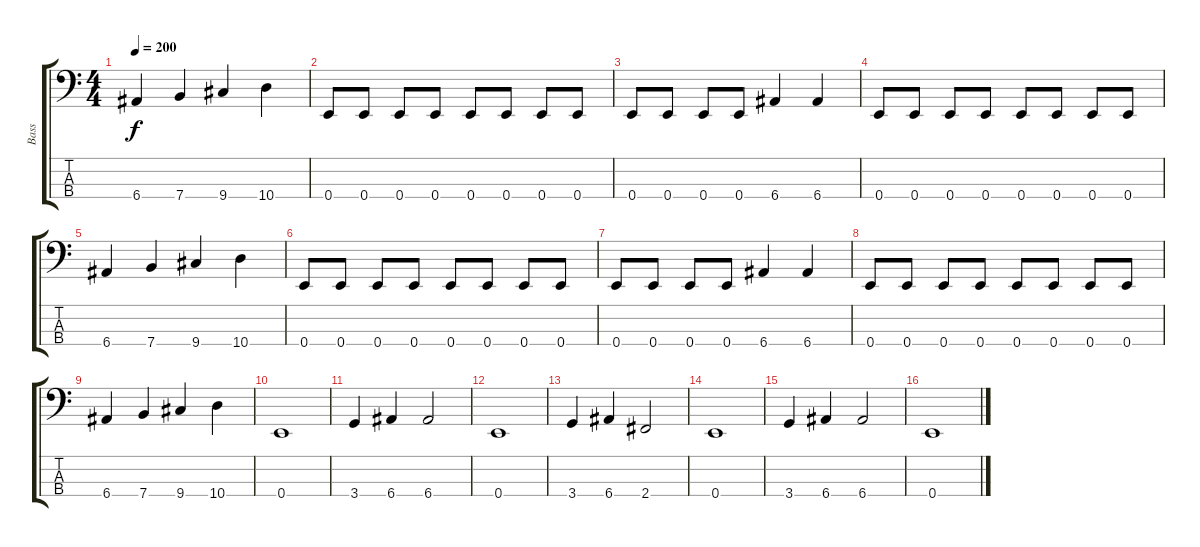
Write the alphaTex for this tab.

\track ("Bass" "Bass") {instrument electricbasspick}
\staff {score tabs}
\tuning (G2 D2 A1 E1) {hide}
\ts (4 4)
\tempo 200
\clef f4
\ks c
6.4.4{dy f} 7.4.4 9.4.4 10.4.4 |
0.4.8 0.4.8 0.4.8 0.4.8 0.4.8 0.4.8 0.4.8 0.4.8 |
0.4.8 0.4.8 0.4.8 0.4.8 6.4.4 6.4.4 |
0.4.8 0.4.8 0.4.8 0.4.8 0.4.8 0.4.8 0.4.8 0.4.8 |
6.4.4 7.4.4 9.4.4 10.4.4 |
0.4.8 0.4.8 0.4.8 0.4.8 0.4.8 0.4.8 0.4.8 0.4.8 |
0.4.8 0.4.8 0.4.8 0.4.8 6.4.4 6.4.4 |
0.4.8 0.4.8 0.4.8 0.4.8 0.4.8 0.4.8 0.4.8 0.4.8 |
6.4.4 7.4.4 9.4.4 10.4.4 |
0.4.1 |
3.4.4 6.4.4 6.4.2 |
0.4.1 |
3.4.4 6.4.4 2.4.2 |
0.4.1 |
3.4.4 6.4.4 6.4.2 |
0.4.1
